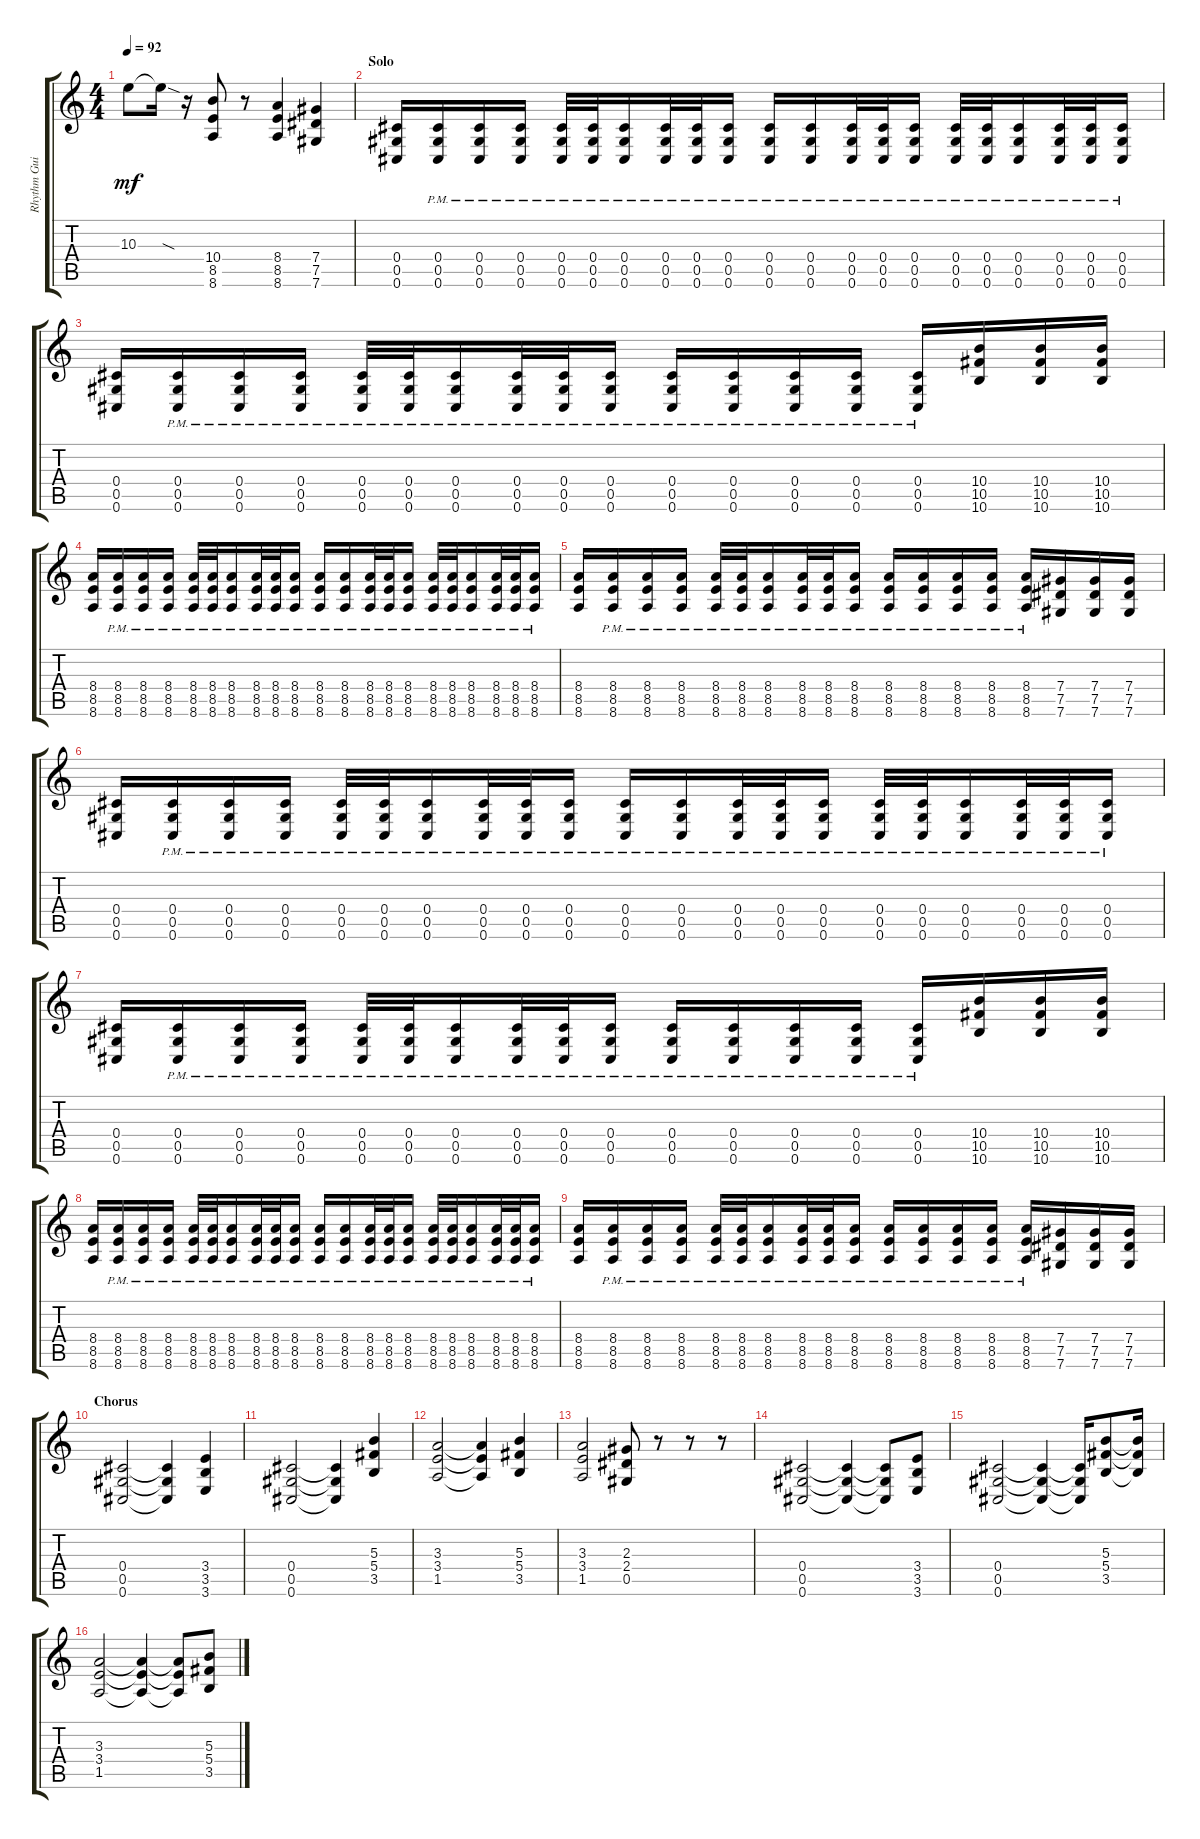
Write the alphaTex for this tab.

\track ("Rhythm Guitar" "Rhythm Gui") {instrument distortionguitar}
\staff {score tabs}
\tuning (Eb4 Bb3 Gb3 Db3 Ab2 Db2) {hide}
\ts (4 4)
\tempo 92
\clef g2
\ks c
10.3.8{dy mf} 10.3{sod t}.16 r.16 (10.4 8.5 8.6).8 r.8 (8.4 8.5 8.6).4 (7.4 7.5 7.6).4 |
\section ("" "Solo")
(0.4 0.5 0.6).16 (0.4{pm} 0.5{pm} 0.6{pm}).16 (0.4{pm} 0.5{pm} 0.6{pm}).16 (0.4{pm} 0.5{pm} 0.6{pm}).16 (0.4{pm} 0.5{pm} 0.6{pm}).32 (0.4{pm} 0.5{pm} 0.6{pm}).32 (0.4{pm} 0.5{pm} 0.6{pm}).16 (0.4{pm} 0.5{pm} 0.6{pm}).32 (0.4{pm} 0.5{pm} 0.6{pm}).32 (0.4{pm} 0.5{pm} 0.6{pm}).16 (0.4{pm} 0.5{pm} 0.6{pm}).16 (0.4{pm} 0.5{pm} 0.6{pm}).16 (0.4{pm} 0.5{pm} 0.6{pm}).32 (0.4{pm} 0.5{pm} 0.6{pm}).32 (0.4{pm} 0.5{pm} 0.6{pm}).16 (0.4{pm} 0.5{pm} 0.6{pm}).32 (0.4{pm} 0.5{pm} 0.6{pm}).32 (0.4{pm} 0.5{pm} 0.6{pm}).16 (0.4{pm} 0.5{pm} 0.6{pm}).32 (0.4{pm} 0.5{pm} 0.6{pm}).32 (0.4{pm} 0.5{pm} 0.6{pm}).16 |
(0.4 0.5 0.6).16 (0.4{pm} 0.5{pm} 0.6{pm}).16 (0.4{pm} 0.5{pm} 0.6{pm}).16 (0.4{pm} 0.5{pm} 0.6{pm}).16 (0.4{pm} 0.5{pm} 0.6{pm}).32 (0.4{pm} 0.5{pm} 0.6{pm}).32 (0.4{pm} 0.5{pm} 0.6{pm}).16 (0.4{pm} 0.5{pm} 0.6{pm}).32 (0.4{pm} 0.5{pm} 0.6{pm}).32 (0.4{pm} 0.5{pm} 0.6{pm}).16 (0.4{pm} 0.5{pm} 0.6{pm}).16 (0.4{pm} 0.5{pm} 0.6{pm}).16 (0.4{pm} 0.5{pm} 0.6{pm}).16 (0.4{pm} 0.5{pm} 0.6{pm}).16 (0.4{pm} 0.5{pm} 0.6{pm}).16 (10.4 10.5 10.6).16 (10.4 10.5 10.6).16 (10.4 10.5 10.6).16 |
(8.4 8.5 8.6).16 (8.4{pm} 8.5{pm} 8.6{pm}).16 (8.4{pm} 8.5{pm} 8.6{pm}).16 (8.4{pm} 8.5{pm} 8.6{pm}).16 (8.4{pm} 8.5{pm} 8.6{pm}).32 (8.4{pm} 8.5{pm} 8.6{pm}).32 (8.4{pm} 8.5{pm} 8.6{pm}).16 (8.4{pm} 8.5{pm} 8.6{pm}).32 (8.4{pm} 8.5{pm} 8.6{pm}).32 (8.4{pm} 8.5{pm} 8.6{pm}).16 (8.4{pm} 8.5{pm} 8.6{pm}).16 (8.4{pm} 8.5{pm} 8.6{pm}).16 (8.4{pm} 8.5{pm} 8.6{pm}).32 (8.4{pm} 8.5{pm} 8.6{pm}).32 (8.4{pm} 8.5{pm} 8.6{pm}).16 (8.4{pm} 8.5{pm} 8.6{pm}).32 (8.4{pm} 8.5{pm} 8.6{pm}).32 (8.4{pm} 8.5{pm} 8.6{pm}).16 (8.4{pm} 8.5{pm} 8.6{pm}).32 (8.4{pm} 8.5{pm} 8.6{pm}).32 (8.4{pm} 8.5{pm} 8.6{pm}).16 |
(8.4 8.5 8.6).16 (8.4{pm} 8.5{pm} 8.6{pm}).16 (8.4{pm} 8.5{pm} 8.6{pm}).16 (8.4{pm} 8.5{pm} 8.6{pm}).16 (8.4{pm} 8.5{pm} 8.6{pm}).32 (8.4{pm} 8.5{pm} 8.6{pm}).32 (8.4{pm} 8.5{pm} 8.6{pm}).16 (8.4{pm} 8.5{pm} 8.6{pm}).32 (8.4{pm} 8.5{pm} 8.6{pm}).32 (8.4{pm} 8.5{pm} 8.6{pm}).16 (8.4{pm} 8.5{pm} 8.6{pm}).16 (8.4{pm} 8.5{pm} 8.6{pm}).16 (8.4{pm} 8.5{pm} 8.6{pm}).16 (8.4{pm} 8.5{pm} 8.6{pm}).16 (8.4{pm} 8.5{pm} 8.6{pm}).16 (7.4 7.5 7.6).16 (7.4 7.5 7.6).16 (7.4 7.5 7.6).16 |
(0.4 0.5 0.6).16 (0.4{pm} 0.5{pm} 0.6{pm}).16 (0.4{pm} 0.5{pm} 0.6{pm}).16 (0.4{pm} 0.5{pm} 0.6{pm}).16 (0.4{pm} 0.5{pm} 0.6{pm}).32 (0.4{pm} 0.5{pm} 0.6{pm}).32 (0.4{pm} 0.5{pm} 0.6{pm}).16 (0.4{pm} 0.5{pm} 0.6{pm}).32 (0.4{pm} 0.5{pm} 0.6{pm}).32 (0.4{pm} 0.5{pm} 0.6{pm}).16 (0.4{pm} 0.5{pm} 0.6{pm}).16 (0.4{pm} 0.5{pm} 0.6{pm}).16 (0.4{pm} 0.5{pm} 0.6{pm}).32 (0.4{pm} 0.5{pm} 0.6{pm}).32 (0.4{pm} 0.5{pm} 0.6{pm}).16 (0.4{pm} 0.5{pm} 0.6{pm}).32 (0.4{pm} 0.5{pm} 0.6{pm}).32 (0.4{pm} 0.5{pm} 0.6{pm}).16 (0.4{pm} 0.5{pm} 0.6{pm}).32 (0.4{pm} 0.5{pm} 0.6{pm}).32 (0.4{pm} 0.5{pm} 0.6{pm}).16 |
(0.4 0.5 0.6).16 (0.4{pm} 0.5{pm} 0.6{pm}).16 (0.4{pm} 0.5{pm} 0.6{pm}).16 (0.4{pm} 0.5{pm} 0.6{pm}).16 (0.4{pm} 0.5{pm} 0.6{pm}).32 (0.4{pm} 0.5{pm} 0.6{pm}).32 (0.4{pm} 0.5{pm} 0.6{pm}).16 (0.4{pm} 0.5{pm} 0.6{pm}).32 (0.4{pm} 0.5{pm} 0.6{pm}).32 (0.4{pm} 0.5{pm} 0.6{pm}).16 (0.4{pm} 0.5{pm} 0.6{pm}).16 (0.4{pm} 0.5{pm} 0.6{pm}).16 (0.4{pm} 0.5{pm} 0.6{pm}).16 (0.4{pm} 0.5{pm} 0.6{pm}).16 (0.4{pm} 0.5{pm} 0.6{pm}).16 (10.4 10.5 10.6).16 (10.4 10.5 10.6).16 (10.4 10.5 10.6).16 |
(8.4 8.5 8.6).16 (8.4{pm} 8.5{pm} 8.6{pm}).16 (8.4{pm} 8.5{pm} 8.6{pm}).16 (8.4{pm} 8.5{pm} 8.6{pm}).16 (8.4{pm} 8.5{pm} 8.6{pm}).32 (8.4{pm} 8.5{pm} 8.6{pm}).32 (8.4{pm} 8.5{pm} 8.6{pm}).16 (8.4{pm} 8.5{pm} 8.6{pm}).32 (8.4{pm} 8.5{pm} 8.6{pm}).32 (8.4{pm} 8.5{pm} 8.6{pm}).16 (8.4{pm} 8.5{pm} 8.6{pm}).16 (8.4{pm} 8.5{pm} 8.6{pm}).16 (8.4{pm} 8.5{pm} 8.6{pm}).32 (8.4{pm} 8.5{pm} 8.6{pm}).32 (8.4{pm} 8.5{pm} 8.6{pm}).16 (8.4{pm} 8.5{pm} 8.6{pm}).32 (8.4{pm} 8.5{pm} 8.6{pm}).32 (8.4{pm} 8.5{pm} 8.6{pm}).16 (8.4{pm} 8.5{pm} 8.6{pm}).32 (8.4{pm} 8.5{pm} 8.6{pm}).32 (8.4{pm} 8.5{pm} 8.6{pm}).16 |
(8.4 8.5 8.6).16 (8.4{pm} 8.5{pm} 8.6{pm}).16 (8.4{pm} 8.5{pm} 8.6{pm}).16 (8.4{pm} 8.5{pm} 8.6{pm}).16 (8.4{pm} 8.5{pm} 8.6{pm}).32 (8.4{pm} 8.5{pm} 8.6{pm}).32 (8.4{pm} 8.5{pm} 8.6{pm}).16 (8.4{pm} 8.5{pm} 8.6{pm}).32 (8.4{pm} 8.5{pm} 8.6{pm}).32 (8.4{pm} 8.5{pm} 8.6{pm}).16 (8.4{pm} 8.5{pm} 8.6{pm}).16 (8.4{pm} 8.5{pm} 8.6{pm}).16 (8.4{pm} 8.5{pm} 8.6{pm}).16 (8.4{pm} 8.5{pm} 8.6{pm}).16 (8.4{pm} 8.5{pm} 8.6{pm}).16 (7.4 7.5 7.6).16 (7.4 7.5 7.6).16 (7.4 7.5 7.6).16 |
\section ("" "Chorus")
(0.4 0.5 0.6).2 (0.4{t} 0.5{t} 0.6{t}).4 (3.4 3.5 3.6).4 |
(0.4 0.5 0.6).2 (0.4{t} 0.5{t} 0.6{t}).4 (5.3 5.4 3.5).4 |
(3.3 3.4 1.5).2 (3.3{t} 3.4{t} 1.5{t}).4 (5.3 5.4 3.5).4 |
(3.3 3.4 1.5).2 (2.3 2.4 0.5).8 r.8 r.8 r.8 |
(0.4 0.5 0.6).2 (0.4{t} 0.5{t} 0.6{t}).4 (0.4{t} 0.5{t} 0.6{t}).8 (3.4 3.5 3.6).8 |
(0.4 0.5 0.6).2 (0.4{t} 0.5{t} 0.6{t}).4 (0.4{t} 0.5{t} 0.6{t}).16 (5.3 5.4 3.5).8 (5.3{t} 5.4{t} 3.5{t}).16 |
(3.3 3.4 1.5).2 (3.3{t} 3.4{t} 1.5{t}).4 (3.3{t} 3.4{t} 1.5{t}).8 (5.3 5.4 3.5).8
